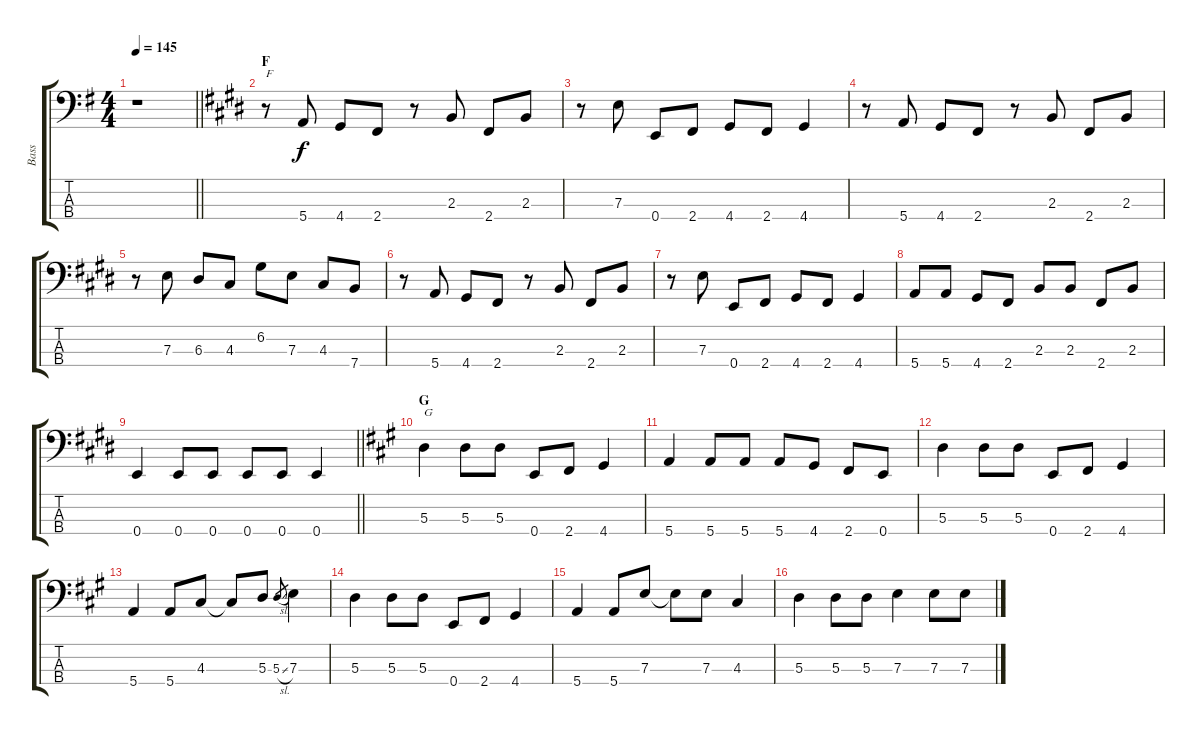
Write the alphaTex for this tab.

\track ("Bass" "Bass") {instrument electricbasspick}
\staff {score tabs}
\tuning (G2 D2 A1 E1) {hide}
\ts (4 4)
\tempo 145
\clef f4
\barLineRight lightlight
\ks g
r.1{dy f} |
\section ("" "F")
\ks e
r.8{txt "F"} 5.4.8 4.4.8 2.4.8 r.8 2.3.8 2.4.8 2.3.8 |
r.8 7.3.8 0.4.8 2.4.8 4.4.8 2.4.8 4.4.4 |
r.8 5.4.8 4.4.8 2.4.8 r.8 2.3.8 2.4.8 2.3.8 |
r.8 7.3.8 6.3.8 4.3.8 6.2.8 7.3.8 4.3.8 7.4.8 |
r.8 5.4.8 4.4.8 2.4.8 r.8 2.3.8 2.4.8 2.3.8 |
r.8 7.3.8 0.4.8 2.4.8 4.4.8 2.4.8 4.4.4 |
5.4.8 5.4.8 4.4.8 2.4.8 2.3.8 2.3.8 2.4.8 2.3.8 |
\barLineRight lightlight
0.4.4 0.4.8 0.4.8 0.4.8 0.4.8 0.4.4 |
\section ("" "G")
\ks a
5.3.4{txt "G"} 5.3.8 5.3.8 0.4.8 2.4.8 4.4.4 |
5.4.4 5.4.8 5.4.8 5.4.8 4.4.8 2.4.8 0.4.8 |
5.3.4 5.3.8 5.3.8 0.4.8 2.4.8 4.4.4 |
5.4.4 5.4.8 4.3.8 4.3{t}.8 5.3.8 5.3{sl}.8{gr} 7.3.4 |
5.3.4 5.3.8 5.3.8 0.4.8 2.4.8 4.4.4 |
5.4.4 5.4.8 7.3.8 7.3{t}.8 7.3.8 4.3.4 |
5.3.4 5.3.8 5.3.8 7.3.4 7.3.8 7.3.8
